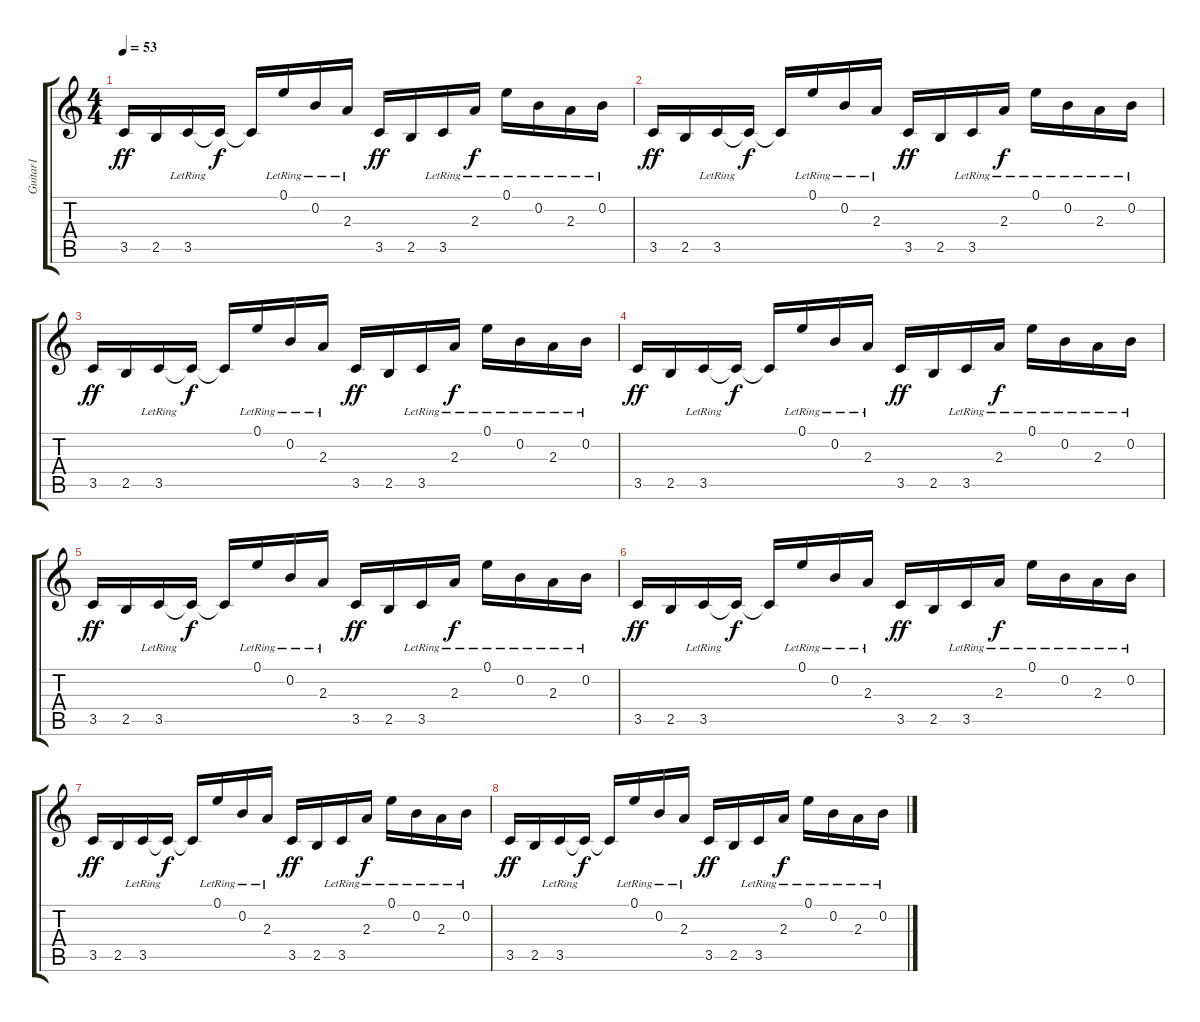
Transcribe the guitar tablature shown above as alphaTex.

\track ("Guitar1" "Guitar1") {instrument acousticguitarsteel}
\staff {score tabs}
\tuning (E4 B3 G3 D3 A2 E2) {hide}
\ts (4 4)
\tempo 53
\clef g2
\ks c
3.5.16{dy ff} 2.5.16 3.5{lr}.16 3.5{t}.16{dy f} 3.5{t}.16 0.1{lr}.16 0.2{lr}.16 2.3{lr}.16 3.5.16{dy ff} 2.5.16 3.5{lr}.16 2.3{lr}.16{dy f} 0.1{lr}.16 0.2{lr}.16 2.3{lr}.16 0.2{lr}.16 |
3.5.16{dy ff} 2.5.16 3.5{lr}.16 3.5{t}.16{dy f} 3.5{t}.16 0.1{lr}.16 0.2{lr}.16 2.3{lr}.16 3.5.16{dy ff} 2.5.16 3.5{lr}.16 2.3{lr}.16{dy f} 0.1{lr}.16 0.2{lr}.16 2.3{lr}.16 0.2{lr}.16 |
3.5.16{dy ff} 2.5.16 3.5{lr}.16 3.5{t}.16{dy f} 3.5{t}.16 0.1{lr}.16 0.2{lr}.16 2.3{lr}.16 3.5.16{dy ff} 2.5.16 3.5{lr}.16 2.3{lr}.16{dy f} 0.1{lr}.16 0.2{lr}.16 2.3{lr}.16 0.2{lr}.16 |
3.5.16{dy ff} 2.5.16 3.5{lr}.16 3.5{t}.16{dy f} 3.5{t}.16 0.1{lr}.16 0.2{lr}.16 2.3{lr}.16 3.5.16{dy ff} 2.5.16 3.5{lr}.16 2.3{lr}.16{dy f} 0.1{lr}.16 0.2{lr}.16 2.3{lr}.16 0.2{lr}.16 |
3.5.16{dy ff} 2.5.16 3.5{lr}.16 3.5{t}.16{dy f} 3.5{t}.16 0.1{lr}.16 0.2{lr}.16 2.3{lr}.16 3.5.16{dy ff} 2.5.16 3.5{lr}.16 2.3{lr}.16{dy f} 0.1{lr}.16 0.2{lr}.16 2.3{lr}.16 0.2{lr}.16 |
3.5.16{dy ff} 2.5.16 3.5{lr}.16 3.5{t}.16{dy f} 3.5{t}.16 0.1{lr}.16 0.2{lr}.16 2.3{lr}.16 3.5.16{dy ff} 2.5.16 3.5{lr}.16 2.3{lr}.16{dy f} 0.1{lr}.16 0.2{lr}.16 2.3{lr}.16 0.2{lr}.16 |
3.5.16{dy ff} 2.5.16 3.5{lr}.16 3.5{t}.16{dy f} 3.5{t}.16 0.1{lr}.16 0.2{lr}.16 2.3{lr}.16 3.5.16{dy ff} 2.5.16 3.5{lr}.16 2.3{lr}.16{dy f} 0.1{lr}.16 0.2{lr}.16 2.3{lr}.16 0.2{lr}.16 |
3.5.16{dy ff volume 0} 2.5.16 3.5{lr}.16 3.5{t}.16{dy f} 3.5{t}.16 0.1{lr}.16 0.2{lr}.16 2.3{lr}.16 3.5.16{dy ff} 2.5.16 3.5{lr}.16 2.3{lr}.16{dy f} 0.1{lr}.16 0.2{lr}.16 2.3{lr}.16 0.2{lr}.16
